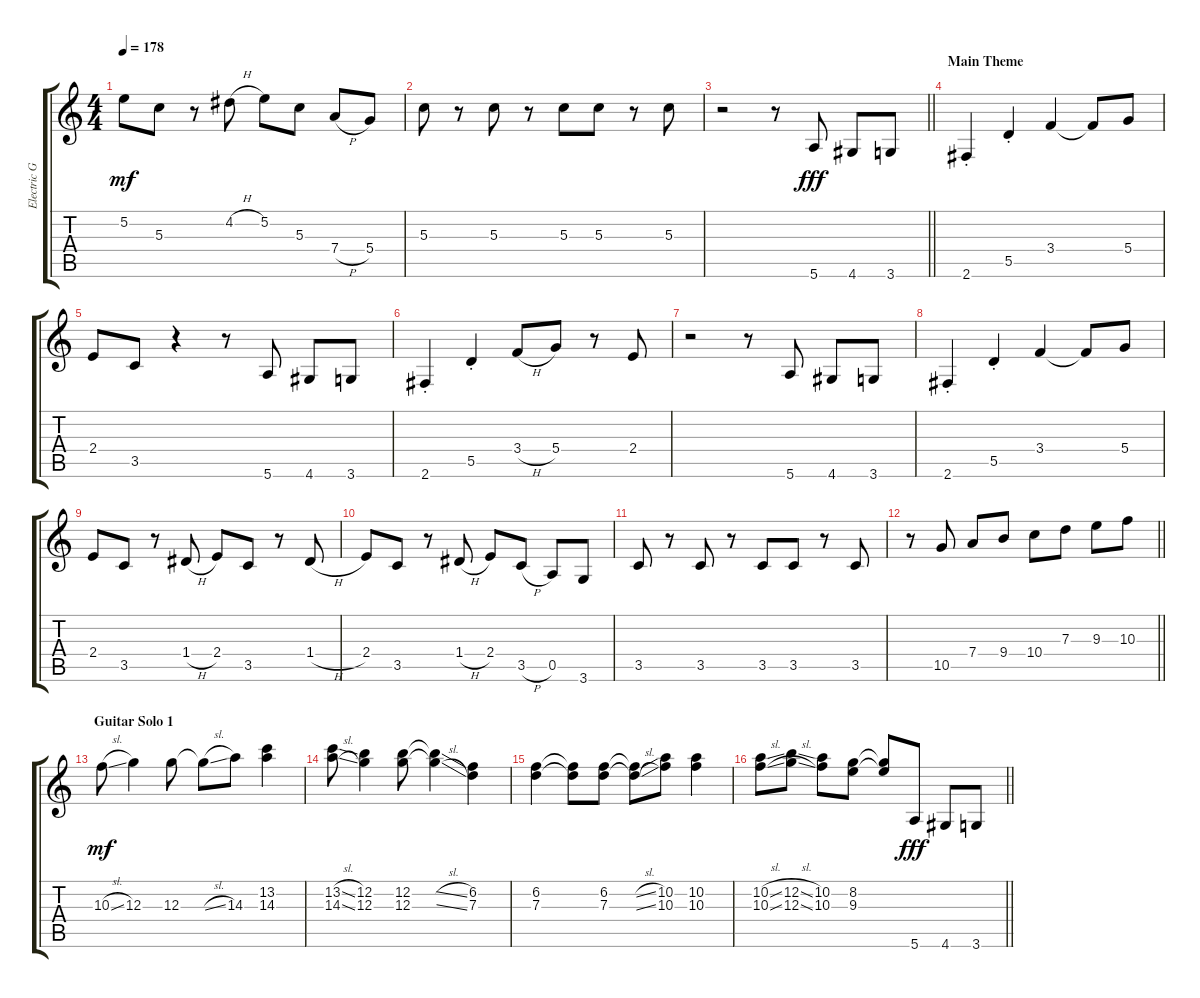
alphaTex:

\track ("Electric Guitar" "Electric G") {instrument overdrivenguitar}
\staff {score tabs}
\tuning (E4 B3 G3 D3 A2 E2) {hide}
\ts (4 4)
\tempo 178
\clef g2
\ks c
5.2.8{dy mf} 5.3.8 r.8 4.2{h}.8 5.2.8 5.3.8 7.4{h}.8 5.4.8 |
5.3.8 r.8 5.3.8 r.8 5.3.8 5.3.8 r.8 5.3.8 |
\barLineRight lightlight
r.2 r.8 5.6.8{dy fff volume 13} 4.6.8 3.6.8 |
\section ("" "Main Theme")
2.6{st}.4 5.5{st}.4 3.4.4 3.4{t}.8 5.4.8 |
2.4.8 3.5.8 r.4 r.8 5.6.8 4.6.8 3.6.8 |
2.6{st}.4 5.5{st}.4 3.4{h}.8 5.4.8 r.8 2.4.8 |
r.2 r.8 5.6.8 4.6.8 3.6.8 |
2.6{st}.4 5.5{st}.4 3.4.4 3.4{t}.8 5.4.8 |
2.4.8 3.5.8 r.8 1.4{h}.8 2.4.8 3.5.8 r.8 1.4{h}.8 |
2.4.8 3.5.8 r.8 1.4{h}.8 2.4.8 3.5{h}.8 0.5.8 3.6.8 |
3.5.8 r.8 3.5.8 r.8 3.5.8 3.5.8 r.8 3.5.8 |
\barLineRight lightlight
r.8 10.5.8 7.4.8 9.4.8 10.4.8 7.3.8 9.3.8 10.3.8 |
\section ("" "Guitar Solo 1")
10.3{sl}.8{dy mf} 12.3.4 12.3.8 12.3{sl t}.8 14.3.8 (13.2 14.3).4 |
(13.2{sl} 14.3{sl}).8 (12.2 12.3).4 (12.2 12.3).8 (12.2{sl t} 12.3{sl t}).4 (6.2 7.3).4 |
(6.2 7.3).4 (6.2{t} 7.3{t}).8 (6.2 7.3).8 (6.2{sl t} 7.3{sl t}).8 (10.2 10.3).8 (10.2 10.3).4 |
\barLineRight lightlight
(10.2{sl} 10.3{sl}).8 (12.2{sl} 12.3{sl}).8 (10.2 10.3).8 (8.2 9.3).8 (8.2{t} 9.3{t}).8 5.6.8{dy fff} 4.6.8 3.6.8
